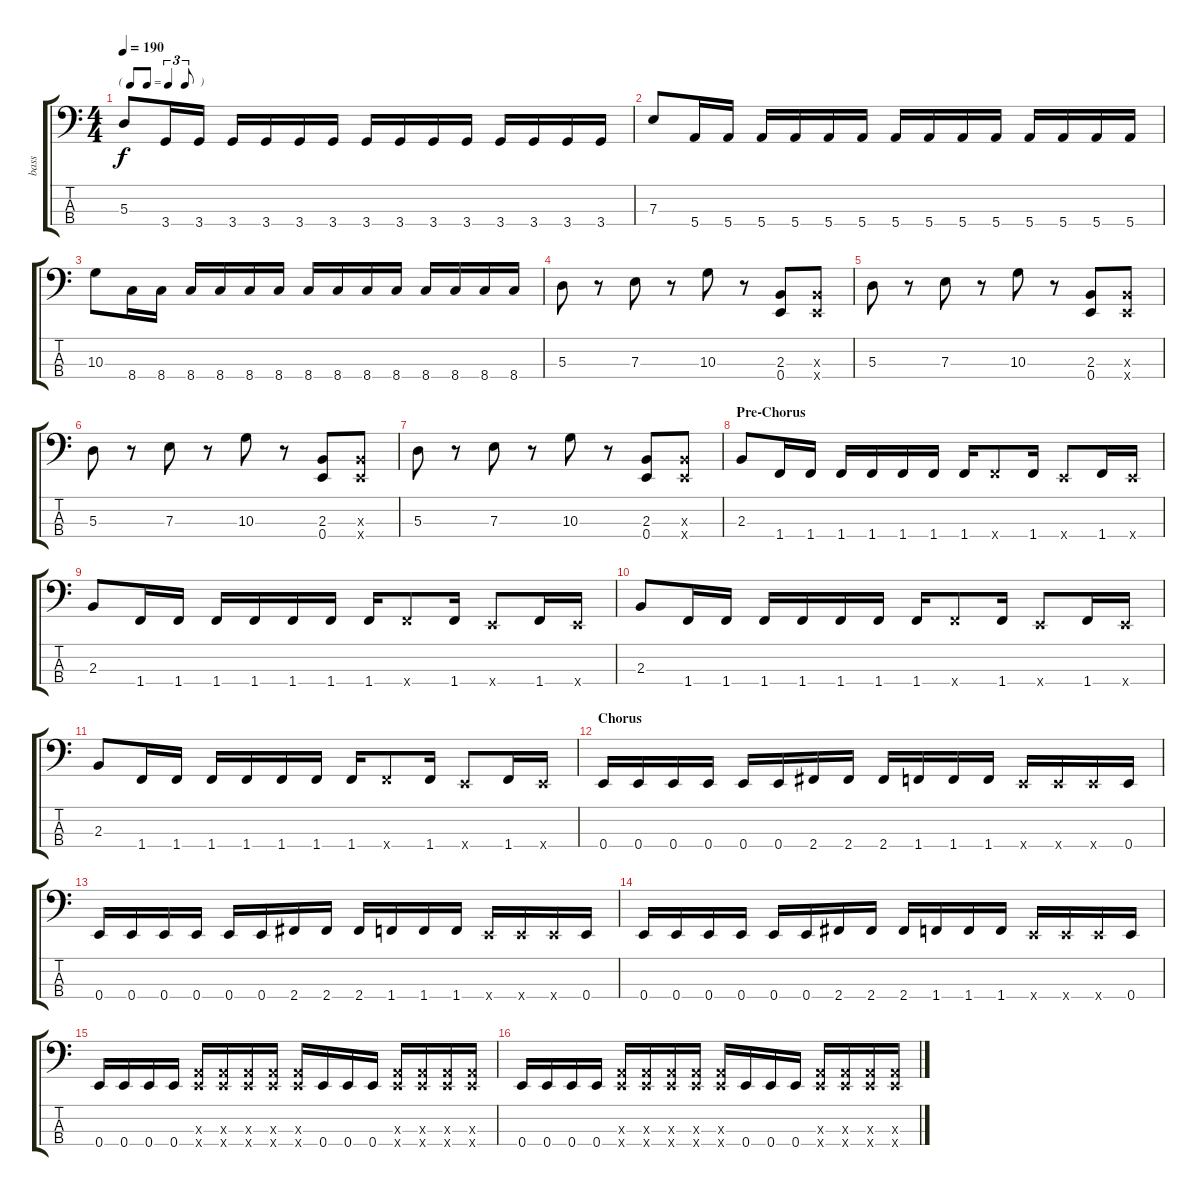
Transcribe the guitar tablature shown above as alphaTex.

\track ("bass" "bass") {instrument slapbass2}
\staff {score tabs}
\tuning (G2 D2 A1 E1) {hide}
\ts (4 4)
\tf triplet8th
\tempo 190
\clef f4
\ks c
5.3.8{dy f} 3.4.16 3.4.16 3.4.16 3.4.16 3.4.16 3.4.16 3.4.16 3.4.16 3.4.16 3.4.16 3.4.16 3.4.16 3.4.16 3.4.16 |
7.3.8 5.4.16 5.4.16 5.4.16 5.4.16 5.4.16 5.4.16 5.4.16 5.4.16 5.4.16 5.4.16 5.4.16 5.4.16 5.4.16 5.4.16 |
10.3.8 8.4.16 8.4.16 8.4.16 8.4.16 8.4.16 8.4.16 8.4.16 8.4.16 8.4.16 8.4.16 8.4.16 8.4.16 8.4.16 8.4.16 |
5.3.8 r.8 7.3.8 r.8 10.3.8 r.8 (2.3 0.4).8 (2.3{x} 0.4{x}).8 |
5.3.8 r.8 7.3.8 r.8 10.3.8 r.8 (2.3 0.4).8 (2.3{x} 0.4{x}).8 |
5.3.8 r.8 7.3.8 r.8 10.3.8 r.8 (2.3 0.4).8 (2.3{x} 0.4{x}).8 |
5.3.8 r.8 7.3.8 r.8 10.3.8 r.8 (2.3 0.4).8 (2.3{x} 0.4{x}).8 |
\section ("" "Pre-Chorus")
2.3.8 1.4.16 1.4.16 1.4.16 1.4.16 1.4.16 1.4.16 1.4.16 1.4{x}.8 1.4.16 0.4{x}.8 1.4.16 0.4{x}.16 |
2.3.8 1.4.16 1.4.16 1.4.16 1.4.16 1.4.16 1.4.16 1.4.16 1.4{x}.8 1.4.16 0.4{x}.8 1.4.16 0.4{x}.16 |
2.3.8 1.4.16 1.4.16 1.4.16 1.4.16 1.4.16 1.4.16 1.4.16 1.4{x}.8 1.4.16 0.4{x}.8 1.4.16 0.4{x}.16 |
2.3.8 1.4.16 1.4.16 1.4.16 1.4.16 1.4.16 1.4.16 1.4.16 1.4{x}.8 1.4.16 0.4{x}.8 1.4.16 0.4{x}.16 |
\section ("" "Chorus")
0.4.16 0.4.16 0.4.16 0.4.16 0.4.16 0.4.16 2.4.16 2.4.16 2.4.16 1.4.16 1.4.16 1.4.16 0.4{x}.16 0.4{x}.16 0.4{x}.16 0.4.16 |
0.4.16 0.4.16 0.4.16 0.4.16 0.4.16 0.4.16 2.4.16 2.4.16 2.4.16 1.4.16 1.4.16 1.4.16 0.4{x}.16 0.4{x}.16 0.4{x}.16 0.4.16 |
0.4.16 0.4.16 0.4.16 0.4.16 0.4.16 0.4.16 2.4.16 2.4.16 2.4.16 1.4.16 1.4.16 1.4.16 0.4{x}.16 0.4{x}.16 0.4{x}.16 0.4.16 |
0.4.16 0.4.16 0.4.16 0.4.16 (0.3{x} 0.4{x}).16 (0.3{x} 0.4{x}).16 (0.3{x} 0.4{x}).16 (0.3{x} 0.4{x}).16 (0.3{x} 0.4{x}).16 0.4.16 0.4.16 0.4.16 (0.3{x} 0.4{x}).16 (0.3{x} 0.4{x}).16 (0.3{x} 0.4{x}).16 (0.3{x} 0.4{x}).16 |
0.4.16 0.4.16 0.4.16 0.4.16 (0.3{x} 0.4{x}).16 (0.3{x} 0.4{x}).16 (0.3{x} 0.4{x}).16 (0.3{x} 0.4{x}).16 (0.3{x} 0.4{x}).16 0.4.16 0.4.16 0.4.16 (0.3{x} 0.4{x}).16 (0.3{x} 0.4{x}).16 (0.3{x} 0.4{x}).16 (0.3{x} 0.4{x}).16
